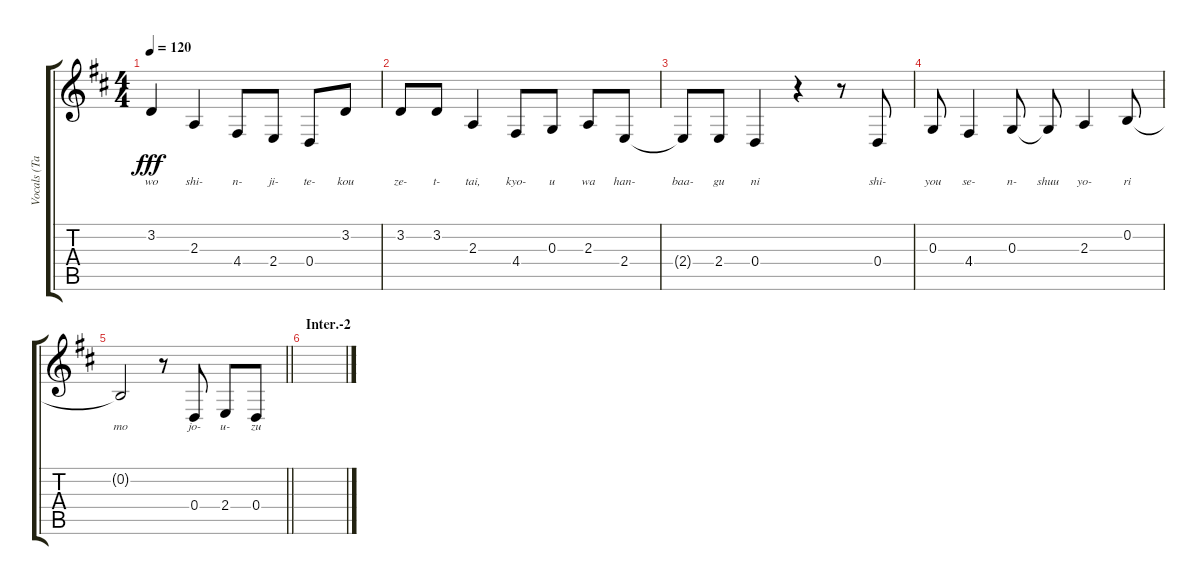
\track ("Vocals (Tainaka Ritsu)" "Vocals (Ta") {instrument altosax}
\staff {score tabs}
\tuning (E4 B3 G3 D3 A2 E2) {hide}
\ts (4 4)
\tempo 120
\clef g2
\ks d
3.2{t}.4{lyrics (0 "wo") lyrics (1 "") lyrics (2 "") lyrics (3 "") lyrics (4 "") dy fff} 2.3.4{lyrics (0 "shi-") lyrics (1 "") lyrics (2 "") lyrics (3 "") lyrics (4 "")} 4.4.8{lyrics (0 "n-") lyrics (1 "") lyrics (2 "") lyrics (3 "") lyrics (4 "")} 2.4.8{lyrics (0 "ji-") lyrics (1 "") lyrics (2 "") lyrics (3 "") lyrics (4 "")} 0.4.8{lyrics (0 "te-") lyrics (1 "") lyrics (2 "") lyrics (3 "") lyrics (4 "")} 3.2.8{lyrics (0 "kou") lyrics (1 "") lyrics (2 "") lyrics (3 "") lyrics (4 "")} |
3.2.8{lyrics (0 "ze-") lyrics (1 "") lyrics (2 "") lyrics (3 "") lyrics (4 "")} 3.2.8{lyrics (0 "t-") lyrics (1 "") lyrics (2 "") lyrics (3 "") lyrics (4 "")} 2.3.4{lyrics (0 "tai,") lyrics (1 "") lyrics (2 "") lyrics (3 "") lyrics (4 "")} 4.4.8{lyrics (0 "kyo-") lyrics (1 "") lyrics (2 "") lyrics (3 "") lyrics (4 "")} 0.3.8{lyrics (0 "u") lyrics (1 "") lyrics (2 "") lyrics (3 "") lyrics (4 "")} 2.3.8{lyrics (0 "wa") lyrics (1 "") lyrics (2 "") lyrics (3 "") lyrics (4 "")} 2.4.8{lyrics (0 "han-") lyrics (1 "") lyrics (2 "") lyrics (3 "") lyrics (4 "")} |
2.4{t}.8{lyrics (0 "baa-") lyrics (1 "") lyrics (2 "") lyrics (3 "") lyrics (4 "")} 2.4.8{lyrics (0 "gu") lyrics (1 "") lyrics (2 "") lyrics (3 "") lyrics (4 "")} 0.4.4{lyrics (0 "ni") lyrics (1 "") lyrics (2 "") lyrics (3 "") lyrics (4 "")} r.4 r.8 0.4.8{lyrics (0 "shi-") lyrics (1 "") lyrics (2 "") lyrics (3 "") lyrics (4 "")} |
0.3.8{lyrics (0 "you") lyrics (1 "") lyrics (2 "") lyrics (3 "") lyrics (4 "")} 4.4.4{lyrics (0 "se-") lyrics (1 "") lyrics (2 "") lyrics (3 "") lyrics (4 "")} 0.3.8{lyrics (0 "n-") lyrics (1 "") lyrics (2 "") lyrics (3 "") lyrics (4 "")} 0.3{t}.8{lyrics (0 "shuu") lyrics (1 "") lyrics (2 "") lyrics (3 "") lyrics (4 "")} 2.3.4{lyrics (0 "yo-") lyrics (1 "") lyrics (2 "") lyrics (3 "") lyrics (4 "")} 0.2.8{lyrics (0 "ri") lyrics (1 "") lyrics (2 "") lyrics (3 "") lyrics (4 "")} |
\barLineRight lightlight
0.2{t}.2{lyrics (0 "mo") lyrics (1 "") lyrics (2 "") lyrics (3 "") lyrics (4 "")} r.8 0.4.8{lyrics (0 "jo-") lyrics (1 "") lyrics (2 "") lyrics (3 "") lyrics (4 "")} 2.4.8{lyrics (0 "u-") lyrics (1 "") lyrics (2 "") lyrics (3 "") lyrics (4 "")} 0.4.8{lyrics (0 "zu") lyrics (1 "") lyrics (2 "") lyrics (3 "") lyrics (4 "")} |
\section ("" "Inter.-2")
